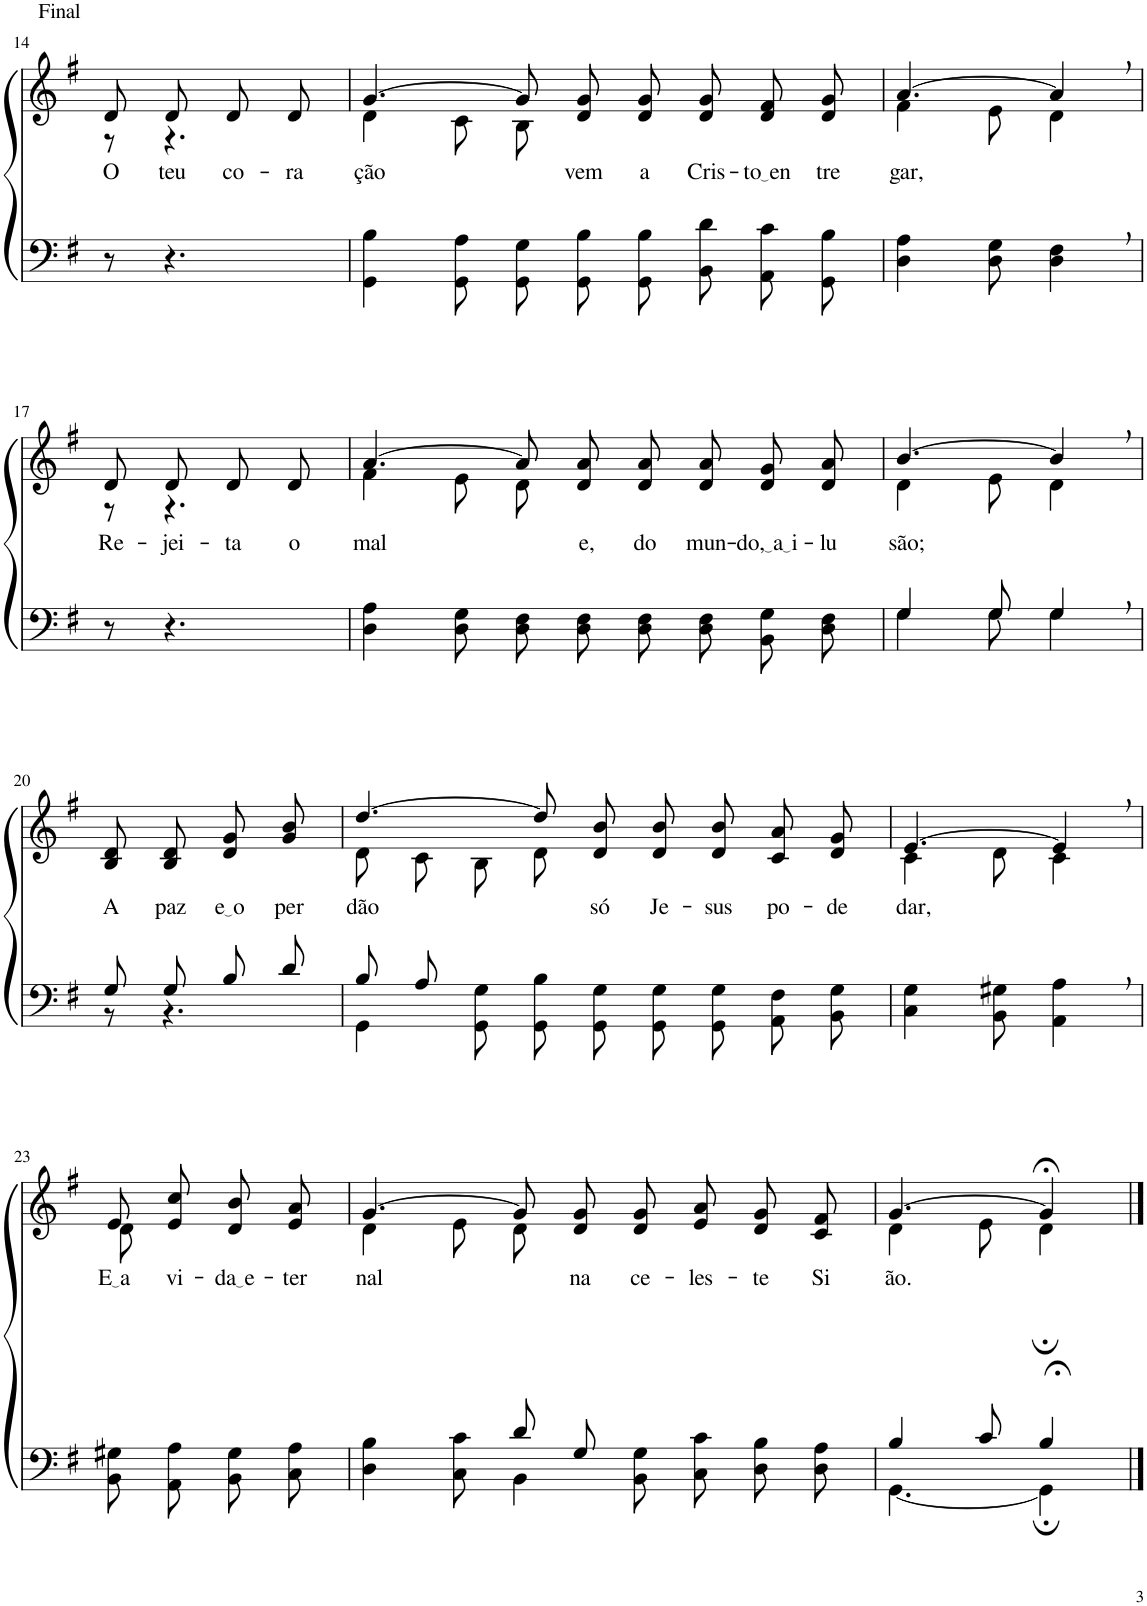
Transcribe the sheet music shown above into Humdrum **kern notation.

**kern	**kern	**text
*part2	*part1	*part1
*staff2	*staff1	*staff1
*I"Parte III e IV	*I"Parte I e II	*
!!LO:PB:g=z
*clefF4	*clefG2	*
*Trd-1c-2	*Trd-1c-2	*
*k[f#]	*k[f#]	*
*M9/8	*M9/8	*
=14	=14	=14
!	!LO:TX:a:t=Final	!
!	!	!LO:LY:b
*	*^	*
8r	8d/L	8r	O
!	!	!	!LO:LY:b
4.r	8d/	4.r	teu
!	!	!	!LO:LY:b
.	8d/J	.	co-
!	!	!	!LO:LY:b
.	8d/J	.	-ra-
=15	=15	=15	=15
!	!	!	!LO:LY:b
4GG\ 4B\	[4.g/	4d\	-ção
8GG\ 8A\	.	8c\L	.
8GG\ 8G\L	8g/L]	8B\J	.
!	!	!	!LO:LY:b
8GG\ 8B\	8d/ 8g/	2ryy	vem
!	!	!	!LO:LY:b
8GG\ 8B\J	8d/ 8g/J	.	a
!	!	!	!LO:LY:b
8BB\ 8d\L	8d/ 8g/L	.	Cris-
!	!	!	!LO:LY:b
8AA\ 8c\	8d/ 8f#/	.	to en
!	!	!	!LO:LY:b
8GG\ 8B\J	8d/ 8g/J	8ryy	tre-
=16	=16	=16	=16
!	!	!	!LO:LY:b
4D\ 4A\	[4.a/	4f#\	-gar,
8D\ 8G\	.	8e\	.
4D\, 4F#\,	4a,/]	4d\	.
!!LO:LB:g=z	!!
=17	=17	=17	=17
!	!	!	!LO:LY:b
8r	8d/L	8r	Re-
!	!	!	!LO:LY:b
4.r	8d/	4.r	-jei-
!	!	!	!LO:LY:b
.	8d/J	.	-ta
!	!	!	!LO:LY:b
.	8d/J	.	o
=18	=18	=18	=18
!	!	!	!LO:LY:b
4D\ 4A\	[4.a/	4f#\	mal
8D\ 8G\	.	8e\L	.
8D\ 8F#\L	8a/L]	8d\J	.
!	!	!	!LO:LY:b
8D\ 8F#\	8d/ 8a/	2ryy	e,
!	!	!	!LO:LY:b
8D\ 8F#\J	8d/ 8a/J	.	do
!	!	!	!LO:LY:b
8D\ 8F#\L	8d/ 8a/L	.	mun-
!	!	!	!LO:LY:b
8BB\ 8G\	8d/ 8g/	.	do, a i
!	!	!	!LO:LY:b
8D\ 8F#\J	8d/ 8a/J	8ryy	-lu-
=19	=19	=19	=19
*^	*	*	*
!	!	!	!	!LO:LY:b
4G\	4G/	[4.b/	4d\	-são;
8G\	8G/	.	8e\	.
4G,\	4G/	4b,/]	4d\	.
!!LO:LB:g=z
=20	=20	=20	=20	=20
!	!	!	!	!LO:LY:b
*	*	*v	*v	*
8G/L	8r	8B/ 8d/L	A
!	!	!	!LO:LY:b
8G/	4.r	8B/ 8d/	paz
!	!	!	!LO:LY:b
8B/J	.	8d/ 8g/J	e o
!	!	!	!LO:LY:b
8d/J	.	8g/ 8b/	per-
=21	=21	=21	=21
*	*	*^	*
!	!	!	!	!LO:LY:b
8B/L	4GG\	[4.dd/	8d\	-dão
8A/J	.	.	8c\L	.
8ryy	8GG\ 8G\	.	8B\	.
4ryy	8GG/ 8B/L	8dd\L]	8d\J	.
!	!	!	!	!LO:LY:b
.	8GG/ 8G/	8d\ 8b\	2ryy	só
!	!	!	!	!LO:LY:b
2ryy	8GG/ 8G/J	8d\ 8b\J	.	Je-
!	!	!	!	!LO:LY:b
.	8GG/ 8G/L	8d/ 8b/L	.	-sus
!	!	!	!	!LO:LY:b
.	8AA/ 8F#/	8c/ 8a/	.	po-
!	!	!	!	!LO:LY:b
.	8BB/ 8G/J	8d/ 8g/J	8ryy	-de
=22	=22	=22	=22	=22
!	!	!	!	!LO:LY:b
*v	*v	*	*	*
4C\ 4G\	[4.e/	4c\	dar,
8BB\ 8G#X\	.	8d\	.
4AA\, 4A\,	4e,/]	4c\	.
!!LO:LB:g=z	!!
=23	=23	=23	=23
!	!	!	!LO:LY:b
8BB\ 8G#X\L	8e/L	8d\	E a
!	!	!	!LO:LY:b
8AA\ 8A\	8e/ 8cc/	4.ryy	vi-
!	!	!	!LO:LY:b
8BB\ 8G#\J	8d/ 8b/J	.	da e
!	!	!	!LO:LY:b
8C\ 8A\	8e/ 8a/J	.	-ter-
=24	=24	=24	=24
*^	*	*	*
!	!	!	!	!LO:LY:b
4.ryy	4D\ 4B\	[4.g/	4d\	-nal
.	8C\ 8c\	.	8e\L	.
8d/L	4BB\	8g/L]	8d\J	.
!	!	!	!	!LO:LY:b
8G/J	.	8d/ 8g/	2ryy	na
!	!	!	!	!LO:LY:b
2ryy	8BB\ 8G\	8d/ 8g/J	.	ce-
!	!	!	!	!LO:LY:b
.	8C\ 8c\L	8e/ 8a/L	.	-les-
!	!	!	!	!LO:LY:b
.	8D\ 8B\	8d/ 8g/	.	-te
!	!	!	!	!LO:LY:b
.	8D\ 8A\J	8c/ 8f#/J	8ryy	Si-
=25	=25	=25	=25	=25
!	!	!	!	!LO:LY:b
4B/	[4.GG\	[4.g/	4d\	-ão.
8c/	.	.	8e\	.
4B;</	4GG;\]	4g;</]	4d;\	.
*v	*v	*	*	*
*	*v	*v	*
==	==	==
*-	*-	*-
